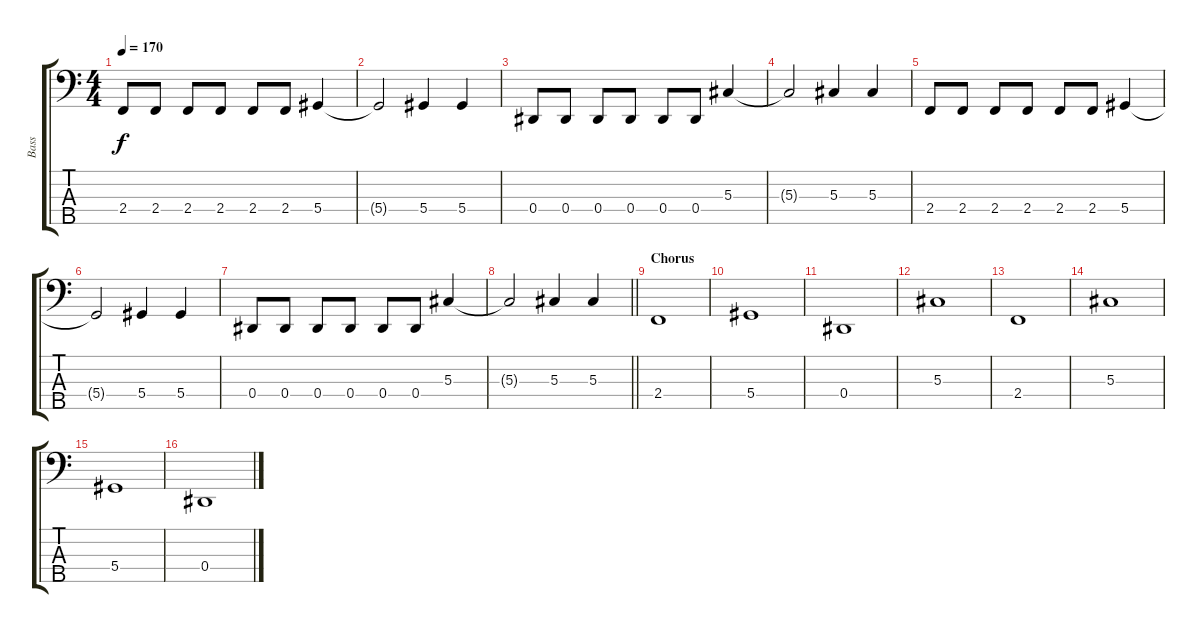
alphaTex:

\track ("Bass" "Bass") {instrument electricbassfinger}
\staff {score tabs}
\tuning (Gb2 Db2 Ab1 Eb1 Bb0) {hide}
\ts (4 4)
\tempo 170
\clef f4
\ks c
2.4.8{dy f} 2.4.8 2.4.8 2.4.8 2.4.8 2.4.8 5.4.4 |
5.4{t}.2 5.4.4 5.4.4 |
0.4.8 0.4.8 0.4.8 0.4.8 0.4.8 0.4.8 5.3.4 |
5.3{t}.2 5.3.4 5.3.4 |
2.4.8 2.4.8 2.4.8 2.4.8 2.4.8 2.4.8 5.4.4 |
5.4{t}.2 5.4.4 5.4.4 |
0.4.8 0.4.8 0.4.8 0.4.8 0.4.8 0.4.8 5.3.4 |
\barLineRight lightlight
5.3{t}.2 5.3.4 5.3.4 |
\section ("" "Chorus")
2.4.1 |
5.4.1 |
0.4.1 |
5.3.1 |
2.4.1 |
5.3.1 |
5.4.1 |
0.4.1
